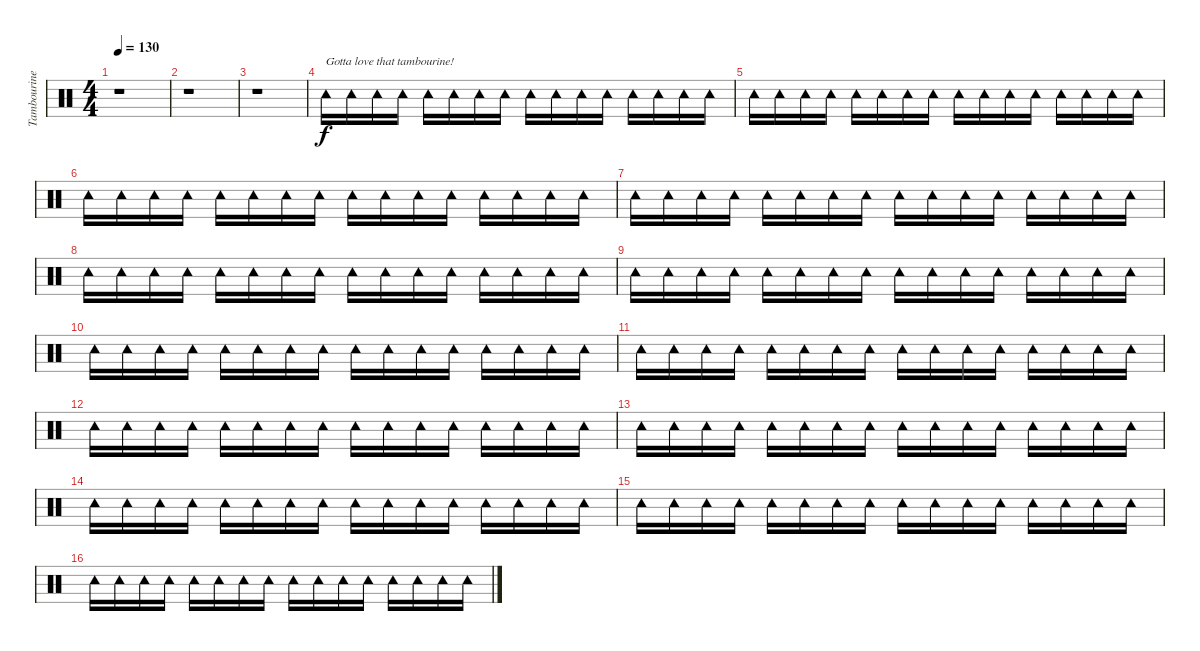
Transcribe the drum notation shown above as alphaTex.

\track ("Tambourine" "Tambourine") {instrument percussion}
\staff {score}
\articulation defaults
\ts (4 4)
\tempo 130
\clef neutral
\ks c
r.1{dy f} |
r.1 |
r.1 |
"Tambourine (hit)".16{txt "Gotta love that tambourine!"} "Tambourine (hit)".16 "Tambourine (hit)".16 "Tambourine (hit)".16 "Tambourine (hit)".16 "Tambourine (hit)".16 "Tambourine (hit)".16 "Tambourine (hit)".16 "Tambourine (hit)".16 "Tambourine (hit)".16 "Tambourine (hit)".16 "Tambourine (hit)".16 "Tambourine (hit)".16 "Tambourine (hit)".16 "Tambourine (hit)".16 "Tambourine (hit)".16 |
"Tambourine (hit)".16 "Tambourine (hit)".16 "Tambourine (hit)".16 "Tambourine (hit)".16 "Tambourine (hit)".16 "Tambourine (hit)".16 "Tambourine (hit)".16 "Tambourine (hit)".16 "Tambourine (hit)".16 "Tambourine (hit)".16 "Tambourine (hit)".16 "Tambourine (hit)".16 "Tambourine (hit)".16 "Tambourine (hit)".16 "Tambourine (hit)".16 "Tambourine (hit)".16 |
"Tambourine (hit)".16 "Tambourine (hit)".16 "Tambourine (hit)".16 "Tambourine (hit)".16 "Tambourine (hit)".16 "Tambourine (hit)".16 "Tambourine (hit)".16 "Tambourine (hit)".16 "Tambourine (hit)".16 "Tambourine (hit)".16 "Tambourine (hit)".16 "Tambourine (hit)".16 "Tambourine (hit)".16 "Tambourine (hit)".16 "Tambourine (hit)".16 "Tambourine (hit)".16 |
"Tambourine (hit)".16 "Tambourine (hit)".16 "Tambourine (hit)".16 "Tambourine (hit)".16 "Tambourine (hit)".16 "Tambourine (hit)".16 "Tambourine (hit)".16 "Tambourine (hit)".16 "Tambourine (hit)".16 "Tambourine (hit)".16 "Tambourine (hit)".16 "Tambourine (hit)".16 "Tambourine (hit)".16 "Tambourine (hit)".16 "Tambourine (hit)".16 "Tambourine (hit)".16 |
"Tambourine (hit)".16 "Tambourine (hit)".16 "Tambourine (hit)".16 "Tambourine (hit)".16 "Tambourine (hit)".16 "Tambourine (hit)".16 "Tambourine (hit)".16 "Tambourine (hit)".16 "Tambourine (hit)".16 "Tambourine (hit)".16 "Tambourine (hit)".16 "Tambourine (hit)".16 "Tambourine (hit)".16 "Tambourine (hit)".16 "Tambourine (hit)".16 "Tambourine (hit)".16 |
"Tambourine (hit)".16 "Tambourine (hit)".16 "Tambourine (hit)".16 "Tambourine (hit)".16 "Tambourine (hit)".16 "Tambourine (hit)".16 "Tambourine (hit)".16 "Tambourine (hit)".16 "Tambourine (hit)".16 "Tambourine (hit)".16 "Tambourine (hit)".16 "Tambourine (hit)".16 "Tambourine (hit)".16 "Tambourine (hit)".16 "Tambourine (hit)".16 "Tambourine (hit)".16 |
"Tambourine (hit)".16 "Tambourine (hit)".16 "Tambourine (hit)".16 "Tambourine (hit)".16 "Tambourine (hit)".16 "Tambourine (hit)".16 "Tambourine (hit)".16 "Tambourine (hit)".16 "Tambourine (hit)".16 "Tambourine (hit)".16 "Tambourine (hit)".16 "Tambourine (hit)".16 "Tambourine (hit)".16 "Tambourine (hit)".16 "Tambourine (hit)".16 "Tambourine (hit)".16 |
"Tambourine (hit)".16 "Tambourine (hit)".16 "Tambourine (hit)".16 "Tambourine (hit)".16 "Tambourine (hit)".16 "Tambourine (hit)".16 "Tambourine (hit)".16 "Tambourine (hit)".16 "Tambourine (hit)".16 "Tambourine (hit)".16 "Tambourine (hit)".16 "Tambourine (hit)".16 "Tambourine (hit)".16 "Tambourine (hit)".16 "Tambourine (hit)".16 "Tambourine (hit)".16 |
"Tambourine (hit)".16 "Tambourine (hit)".16 "Tambourine (hit)".16 "Tambourine (hit)".16 "Tambourine (hit)".16 "Tambourine (hit)".16 "Tambourine (hit)".16 "Tambourine (hit)".16 "Tambourine (hit)".16 "Tambourine (hit)".16 "Tambourine (hit)".16 "Tambourine (hit)".16 "Tambourine (hit)".16 "Tambourine (hit)".16 "Tambourine (hit)".16 "Tambourine (hit)".16 |
"Tambourine (hit)".16 "Tambourine (hit)".16 "Tambourine (hit)".16 "Tambourine (hit)".16 "Tambourine (hit)".16 "Tambourine (hit)".16 "Tambourine (hit)".16 "Tambourine (hit)".16 "Tambourine (hit)".16 "Tambourine (hit)".16 "Tambourine (hit)".16 "Tambourine (hit)".16 "Tambourine (hit)".16 "Tambourine (hit)".16 "Tambourine (hit)".16 "Tambourine (hit)".16 |
"Tambourine (hit)".16 "Tambourine (hit)".16 "Tambourine (hit)".16 "Tambourine (hit)".16 "Tambourine (hit)".16 "Tambourine (hit)".16 "Tambourine (hit)".16 "Tambourine (hit)".16 "Tambourine (hit)".16 "Tambourine (hit)".16 "Tambourine (hit)".16 "Tambourine (hit)".16 "Tambourine (hit)".16 "Tambourine (hit)".16 "Tambourine (hit)".16 "Tambourine (hit)".16 |
"Tambourine (hit)".16 "Tambourine (hit)".16 "Tambourine (hit)".16 "Tambourine (hit)".16 "Tambourine (hit)".16 "Tambourine (hit)".16 "Tambourine (hit)".16 "Tambourine (hit)".16 "Tambourine (hit)".16 "Tambourine (hit)".16 "Tambourine (hit)".16 "Tambourine (hit)".16 "Tambourine (hit)".16 "Tambourine (hit)".16 "Tambourine (hit)".16 "Tambourine (hit)".16 |
"Tambourine (hit)".16 "Tambourine (hit)".16 "Tambourine (hit)".16 "Tambourine (hit)".16 "Tambourine (hit)".16 "Tambourine (hit)".16 "Tambourine (hit)".16 "Tambourine (hit)".16 "Tambourine (hit)".16 "Tambourine (hit)".16 "Tambourine (hit)".16 "Tambourine (hit)".16 "Tambourine (hit)".16 "Tambourine (hit)".16 "Tambourine (hit)".16 "Tambourine (hit)".16
